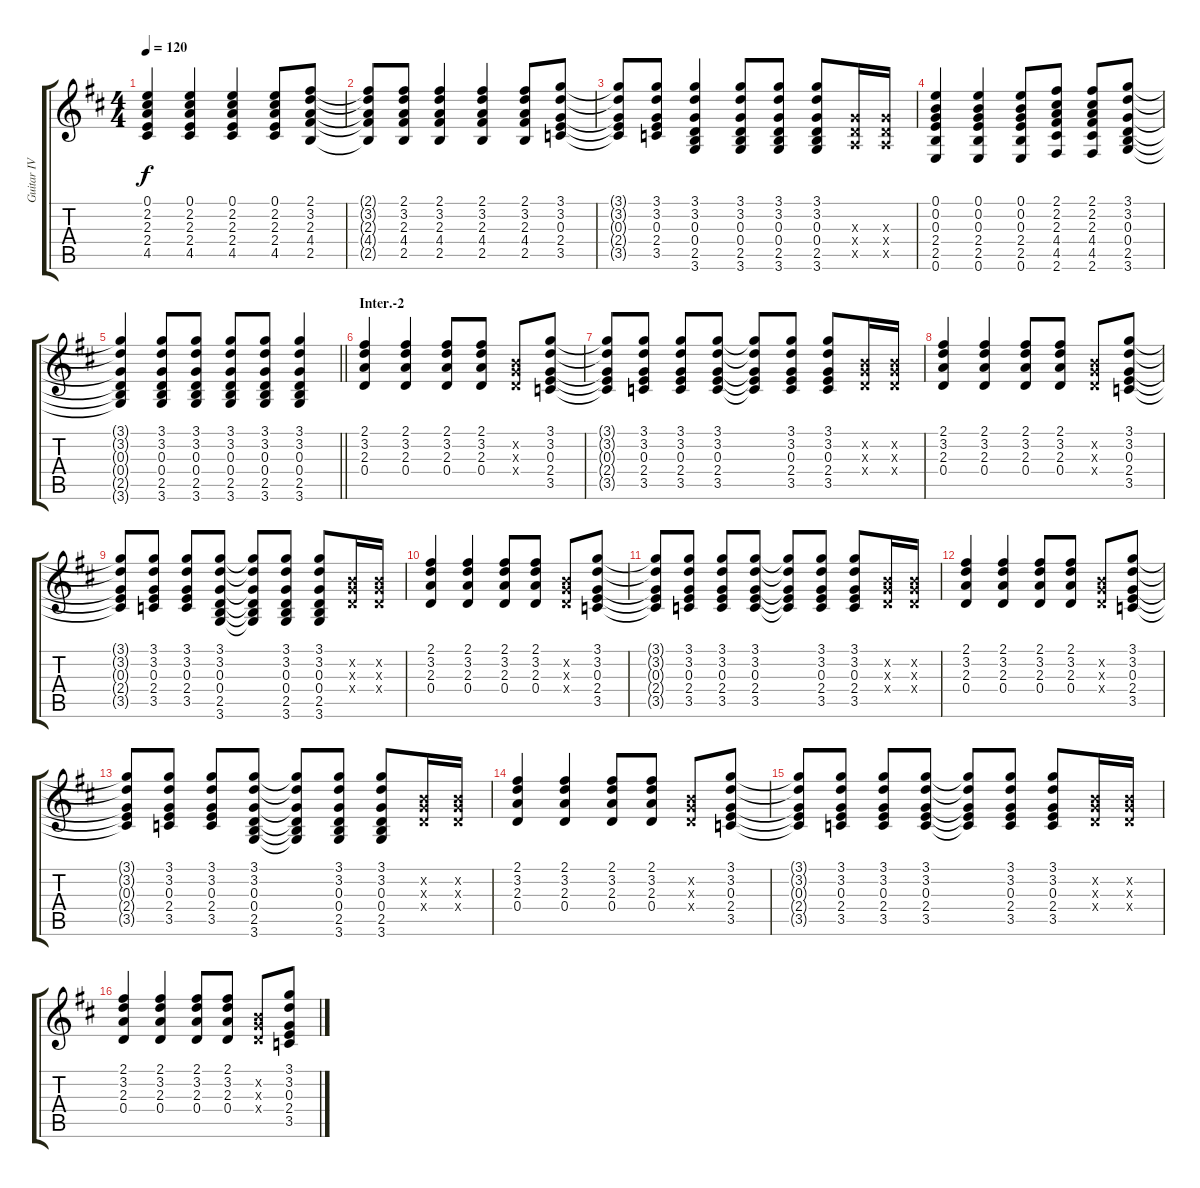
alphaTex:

\track ("Guitar IV (Hirasawa Yui)" "Guitar IV ") {instrument acousticguitarsteel}
\staff {score tabs}
\tuning (E4 B3 G3 D3 A2 E2) {hide}
\ts (4 4)
\tempo 120
\clef g2
\ks d
(0.1{t} 2.2{t} 2.3{t} 2.4{t} 4.5{t}).4{dy f} (0.1 2.2 2.3 2.4 4.5).4 (0.1 2.2 2.3 2.4 4.5).4 (0.1 2.2 2.3 2.4 4.5).8 (2.1 3.2 2.3 4.4 2.5).8 |
(2.1{t} 3.2{t} 2.3{t} 4.4{t} 2.5{t}).8 (2.1 3.2 2.3 4.4 2.5).8 (2.1 3.2 2.3 4.4 2.5).4 (2.1 3.2 2.3 4.4 2.5).4 (2.1 3.2 2.3 4.4 2.5).8 (3.1 3.2 0.3 2.4 3.5).8 |
(3.1{t} 3.2{t} 0.3{t} 2.4{t} 3.5{t}).8 (3.1 3.2 0.3 2.4 3.5).8 (3.1 3.2 0.3 0.4 2.5 3.6).4 (3.1 3.2 0.3 0.4 2.5 3.6).8 (3.1 3.2 0.3 0.4 2.5 3.6).8 (3.1 3.2 0.3 0.4 2.5 3.6).8 (0.3{x} 0.4{x} 0.5{x}).16 (0.3{x} 0.4{x} 0.5{x}).16 |
(0.1 0.2 0.3 2.4 2.5 0.6).4 (0.1 0.2 0.3 2.4 2.5 0.6).4 (0.1 0.2 0.3 2.4 2.5 0.6).8 (2.1 2.2 2.3 4.4 4.5 2.6).8 (2.1 2.2 2.3 4.4 4.5 2.6).8 (3.1 3.2 0.3 0.4 2.5 3.6).8 |
\barLineRight lightlight
(3.1{t} 3.2{t} 0.3{t} 0.4{t} 2.5{t} 3.6{t}).4 (3.1 3.2 0.3 0.4 2.5 3.6).8 (3.1 3.2 0.3 0.4 2.5 3.6).8 (3.1 3.2 0.3 0.4 2.5 3.6).8 (3.1 3.2 0.3 0.4 2.5 3.6).8 (3.1 3.2 0.3 0.4 2.5 3.6).4 |
\section ("" "Inter.-2")
(2.1 3.2 2.3 0.4).4 (2.1 3.2 2.3 0.4).4 (2.1 3.2 2.3 0.4).8 (2.1 3.2 2.3 0.4).8 (0.2{x} 0.3{x} 0.4{x}).8 (3.1 3.2 0.3 2.4 3.5).8 |
(3.1{t} 3.2{t} 0.3{t} 2.4{t} 3.5{t}).8 (3.1 3.2 0.3 2.4 3.5).8 (3.1 3.2 0.3 2.4 3.5).8 (3.1 3.2 0.3 2.4 3.5).8 (3.1{t} 3.2{t} 0.3{t} 2.4{t} 3.5{t}).8 (3.1 3.2 0.3 2.4 3.5).8 (3.1 3.2 0.3 2.4 3.5).8 (0.2{x} 0.3{x} 0.4{x}).16 (0.2{x} 0.3{x} 0.4{x}).16 |
(2.1 3.2 2.3 0.4).4 (2.1 3.2 2.3 0.4).4 (2.1 3.2 2.3 0.4).8 (2.1 3.2 2.3 0.4).8 (0.2{x} 0.3{x} 0.4{x}).8 (3.1 3.2 0.3 2.4 3.5).8 |
(3.1{t} 3.2{t} 0.3{t} 2.4{t} 3.5{t}).8 (3.1 3.2 0.3 2.4 3.5).8 (3.1 3.2 0.3 2.4 3.5).8 (3.1 3.2 0.3 0.4 2.5 3.6).8 (3.1{t} 3.2{t} 0.3{t} 0.4{t} 2.5{t} 3.6{t}).8 (3.1 3.2 0.3 0.4 2.5 3.6).8 (3.1 3.2 0.3 0.4 2.5 3.6).8 (0.2{x} 0.3{x} 0.4{x}).16 (0.2{x} 0.3{x} 0.4{x}).16 |
(2.1 3.2 2.3 0.4).4 (2.1 3.2 2.3 0.4).4 (2.1 3.2 2.3 0.4).8 (2.1 3.2 2.3 0.4).8 (0.2{x} 0.3{x} 0.4{x}).8 (3.1 3.2 0.3 2.4 3.5).8 |
(3.1{t} 3.2{t} 0.3{t} 2.4{t} 3.5{t}).8 (3.1 3.2 0.3 2.4 3.5).8 (3.1 3.2 0.3 2.4 3.5).8 (3.1 3.2 0.3 2.4 3.5).8 (3.1{t} 3.2{t} 0.3{t} 2.4{t} 3.5{t}).8 (3.1 3.2 0.3 2.4 3.5).8 (3.1 3.2 0.3 2.4 3.5).8 (0.2{x} 0.3{x} 0.4{x}).16 (0.2{x} 0.3{x} 0.4{x}).16 |
(2.1 3.2 2.3 0.4).4 (2.1 3.2 2.3 0.4).4 (2.1 3.2 2.3 0.4).8 (2.1 3.2 2.3 0.4).8 (0.2{x} 0.3{x} 0.4{x}).8 (3.1 3.2 0.3 2.4 3.5).8 |
(3.1{t} 3.2{t} 0.3{t} 2.4{t} 3.5{t}).8 (3.1 3.2 0.3 2.4 3.5).8 (3.1 3.2 0.3 2.4 3.5).8 (3.1 3.2 0.3 0.4 2.5 3.6).8 (3.1{t} 3.2{t} 0.3{t} 0.4{t} 2.5{t} 3.6{t}).8 (3.1 3.2 0.3 0.4 2.5 3.6).8 (3.1 3.2 0.3 0.4 2.5 3.6).8 (0.2{x} 0.3{x} 0.4{x}).16 (0.2{x} 0.3{x} 0.4{x}).16 |
(2.1 3.2 2.3 0.4).4 (2.1 3.2 2.3 0.4).4 (2.1 3.2 2.3 0.4).8 (2.1 3.2 2.3 0.4).8 (0.2{x} 0.3{x} 0.4{x}).8 (3.1 3.2 0.3 2.4 3.5).8 |
(3.1{t} 3.2{t} 0.3{t} 2.4{t} 3.5{t}).8 (3.1 3.2 0.3 2.4 3.5).8 (3.1 3.2 0.3 2.4 3.5).8 (3.1 3.2 0.3 2.4 3.5).8 (3.1{t} 3.2{t} 0.3{t} 2.4{t} 3.5{t}).8 (3.1 3.2 0.3 2.4 3.5).8 (3.1 3.2 0.3 2.4 3.5).8 (0.2{x} 0.3{x} 0.4{x}).16 (0.2{x} 0.3{x} 0.4{x}).16 |
(2.1 3.2 2.3 0.4).4 (2.1 3.2 2.3 0.4).4 (2.1 3.2 2.3 0.4).8 (2.1 3.2 2.3 0.4).8 (0.2{x} 0.3{x} 0.4{x}).8 (3.1 3.2 0.3 2.4 3.5).8
